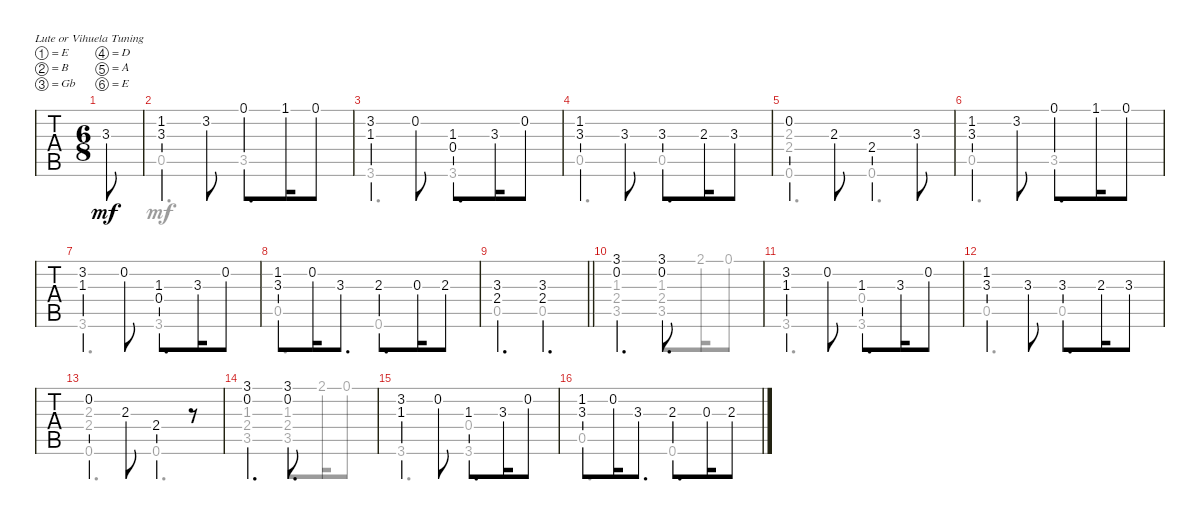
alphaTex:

\bracketExtendMode groupsimilarinstruments
\singleTrackTrackNamePolicy hidden
\multiTrackTrackNamePolicy hidden
\firstSystemTrackNameOrientation horizontal
\otherSystemsTrackNameOrientation horizontal
\track ("Steel Guitar" "S-Gt") {instrument acousticguitarsteel}
\staff {tabs}
\tuning (E4 B3 Gb3 D3 A2 E2)
\voice
\ts (6 8)
\ac
\tempo (110 hide)
\clef g2
\scale
0.793875
\ks c
3.3.8{dy mf instrument acousticguitarsteel} |
\scale
1.21213 (1.2 3.3).4 3.2.8 0.1.8{d} 1.1.16 0.1.8 |
\scale
1.06277 (3.2 1.3).4 0.2.8 (1.3 0.4).8{d} 3.3.16 0.2.8 |
\scale
0.930643 (1.2 3.3).4 3.3.8 3.3.8{d} 2.3.16 3.3.8 |
\scale
1.13241 0.2.4 2.3.8 2.4.4 3.3.8 |
\scale
0.955864 (1.2 3.3).4 3.2.8 0.1.8{d} 1.1.16 0.1.8 |
\scale
0.955864 (3.2 1.3).4 0.2.8 (1.3 0.4).8{d} 3.3.16 0.2.8 |
\scale
0.955864 (1.2 3.3).8 0.2.16 3.3.8{d} 2.3.8{d} 0.3.16 2.3.8 |
\scale
1.13241
\barLineRight lightlight
(3.3 2.4).4{d} (2.4 3.3).4{d} |
\scale
0.955864 (3.1 0.2).4{d} (3.1 0.2).8{d} |
\scale
0.955864 (3.2 1.3).4 0.2.8 1.3.8{d} 3.3.16 0.2.8 |
\scale
0.955864 (1.2 3.3).4 3.3.8 3.3.8{d} 2.3.16 3.3.8 |
\scale
1.13241 0.2.4 2.3.8 2.4.4 r.8 |
\scale
0.955864 (3.1 0.2).4{d} (3.1 0.2).8{d} |
\scale
0.955864 (3.2 1.3).4 0.2.8 1.3.8{d} 3.3.16 0.2.8 |
\scale
0.955864 (1.2 3.3).8 0.2.16 3.3.8{d} 2.3.8{d} 0.3.16 2.3.8
\voice
\clef g2
\ottava regular
\simile none
\scale
0.793875
\ks c
|
\scale
1.21213 0.5.4{d} 3.5.4{d} |
\scale
1.06277 3.6.4{d} 3.6.4{d} |
\scale
0.930643 0.5.4{d} 0.5.4{d} |
\scale
1.13241 (0.6 2.4 2.3).4{d} 0.6.4{d} |
\scale
0.955864 0.5.4{d} 3.5.4{d} |
\scale
0.955864 3.6.4{d} 3.6.4{d} |
\scale
0.955864 0.5.4{d} 0.6.4{d} |
\scale
1.13241
\barLineRight lightlight
0.5.4{d} 0.5.4{d} |
\scale
0.955864 (1.3 2.4 3.5).4{d} (1.3 2.4 3.5).8{d} 2.1.16 0.1.8 |
\scale
0.955864 3.6.4{d} (3.6 0.4).4{d} |
\scale
0.955864 0.5.4{d} 0.5.4{d} |
\scale
1.13241 (0.6 2.4 2.3).4{d} 0.6.4{d} |
\scale
0.955864 (1.3 2.4 3.5).4{d} (1.3 2.4 3.5).8{d} 2.1.16 0.1.8 |
\scale
0.955864 3.6.4{d} (3.6 0.4).4{d} |
\scale
0.955864 0.5.4{d} 0.6.4{d}
